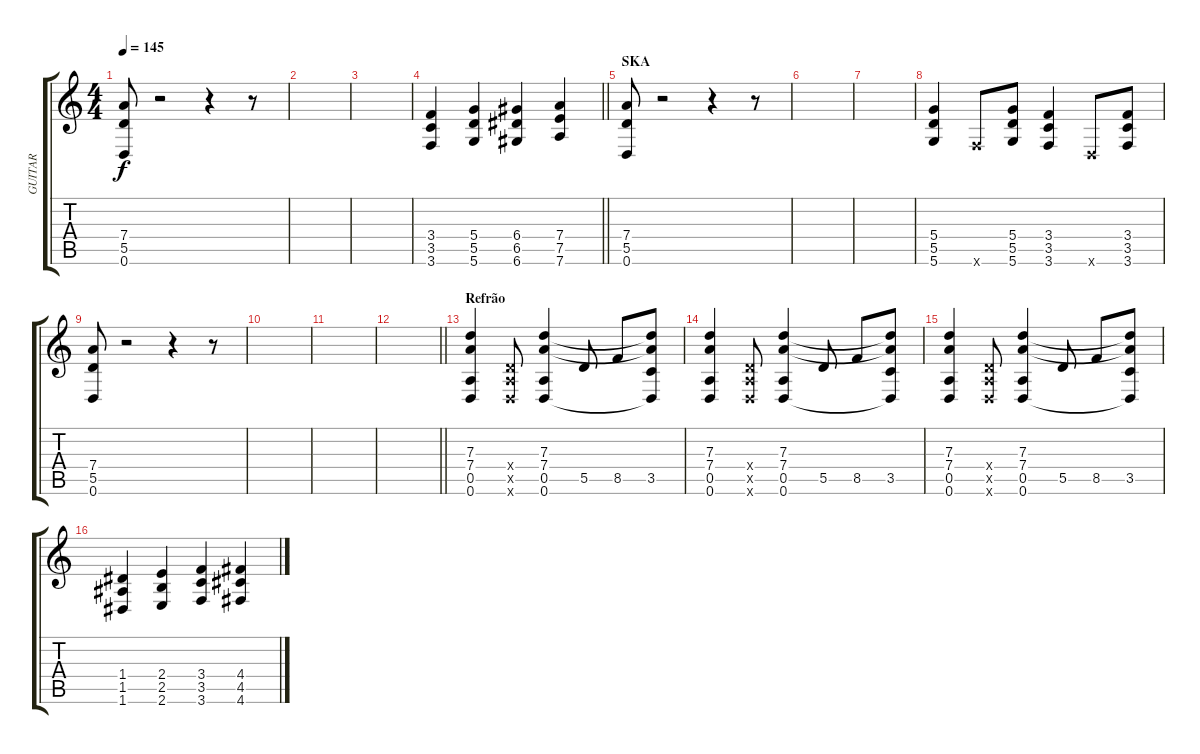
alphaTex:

\track ("GUITAR" "GUITAR") {instrument distortionguitar}
\staff {score tabs}
\tuning (E4 B3 G3 D3 A2 D2) {hide}
\ts (4 4)
\tempo 145
\clef g2
\ks c
(7.4 5.5 0.6).8{dy f} r.2 r.4 r.8 |
|
|
\barLineRight lightlight
(3.4 3.5 3.6).4{instrument distortionguitar} (5.4 5.5 5.6).4 (6.4 6.5 6.6).4 (7.4 7.5 7.6).4 |
\section ("" "SKA")
(7.4 5.5 0.6).8 r.2 r.4 r.8 |
|
|
(5.4 5.5 5.6).4 3.6{x}.8 (5.4 5.5 5.6).8 (3.4 3.5 3.6).4 0.6{x}.8 (3.4 3.5 3.6).8 |
(7.4 5.5 0.6).8 r.2 r.4 r.8 |
|
|
\barLineRight lightlight
|
\section ("" "Refrão")
(7.3 7.4 0.5 0.6).4 (0.4{x} 0.5{x} 0.6{x}).8 (7.3 7.4 0.5 0.6).4 5.5.8 8.5.8 (7.3{t} 7.4{t} 3.5 0.6{t}).8 |
(7.3 7.4 0.5 0.6).4 (0.4{x} 0.5{x} 0.6{x}).8 (7.3 7.4 0.5 0.6).4 5.5.8 8.5.8 (7.3{t} 7.4{t} 3.5 0.6{t}).8 |
(7.3 7.4 0.5 0.6).4 (0.4{x} 0.5{x} 0.6{x}).8 (7.3 7.4 0.5 0.6).4 5.5.8 8.5.8 (7.3{t} 7.4{t} 3.5 0.6{t}).8 |
(1.4 1.5 1.6).4 (2.4 2.5 2.6).4 (3.4 3.5 3.6).4 (4.4 4.5 4.6).4
